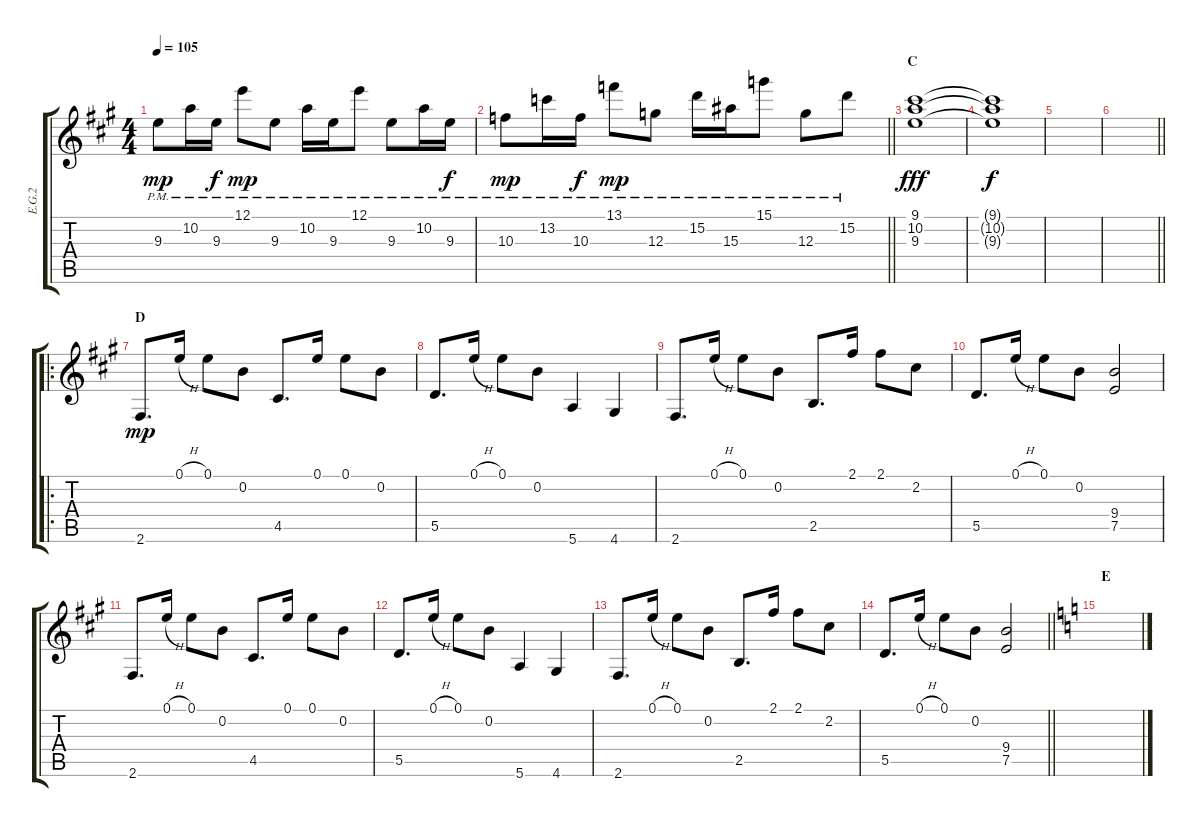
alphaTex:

\track ("E.G.2" "E.G.2") {instrument overdrivenguitar}
\staff {score tabs}
\tuning (E4 B3 G3 D3 A2 E2) {hide}
\ts (4 4)
\tempo 105
\clef g2
\ks a
9.3{pm}.8{dy mp} 10.2{pm}.16 9.3{pm}.16{dy f} 12.1{pm}.8{dy mp} 9.3{pm}.8 10.2{pm}.16 9.3{pm}.16 12.1{pm}.8 9.3{pm}.8 10.2{pm}.16 9.3{pm}.16{dy f} |
\barLineRight lightlight
10.3{pm}.8{dy mp} 13.2{pm}.16 10.3{pm}.16{dy f} 13.1{pm}.8{dy mp} 12.3{pm}.8 15.2{pm}.16 15.3{pm}.16 15.1{pm}.8 12.3{pm}.8 15.2{pm}.8 |
\section ("" "C")
(9.1 10.2 9.3).1{dy fff} |
(9.1{t} 10.2{t} 9.3{t}).1{dy f} |
|
\barLineRight lightlight
|
\ro
\section ("" "D")
2.6.8{d dy mp} 0.1{h}.16 0.1.8 0.2.8 4.5.8{d} 0.1.16 0.1.8 0.2.8 |
5.5.8{d} 0.1{h}.16 0.1.8 0.2.8 5.6.4 4.6.4 |
2.6.8{d} 0.1{h}.16 0.1.8 0.2.8 2.5.8{d} 2.1.16 2.1.8 2.2.8 |
5.5.8{d} 0.1{h}.16 0.1.8 0.2.8 (9.4 7.5).2 |
2.6.8{d} 0.1{h}.16 0.1.8 0.2.8 4.5.8{d} 0.1.16 0.1.8 0.2.8 |
5.5.8{d} 0.1{h}.16 0.1.8 0.2.8 5.6.4 4.6.4 |
2.6.8{d} 0.1{h}.16 0.1.8 0.2.8 2.5.8{d} 2.1.16 2.1.8 2.2.8 |
\barLineRight lightlight
5.5.8{d} 0.1{h}.16 0.1.8 0.2.8 (9.4 7.5).2 |
\section ("" "E")
\ks c
